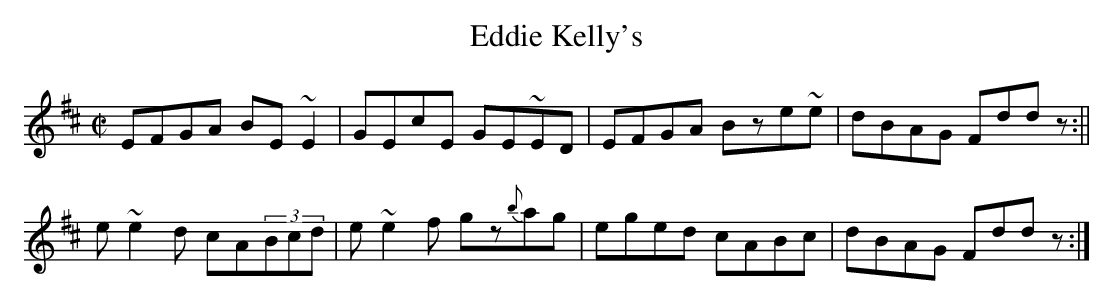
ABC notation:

X:1
T:Eddie Kelly's
L:1/8
M:C|
K:Edor
EFGA BE~E2|GEcE GE~ED|EFGA Bze~e|dBAG Fddz:||
e~e2d cA(3Bcd|e~e2f gz{b}ag|eged cABc|dBAG Fddz:|
